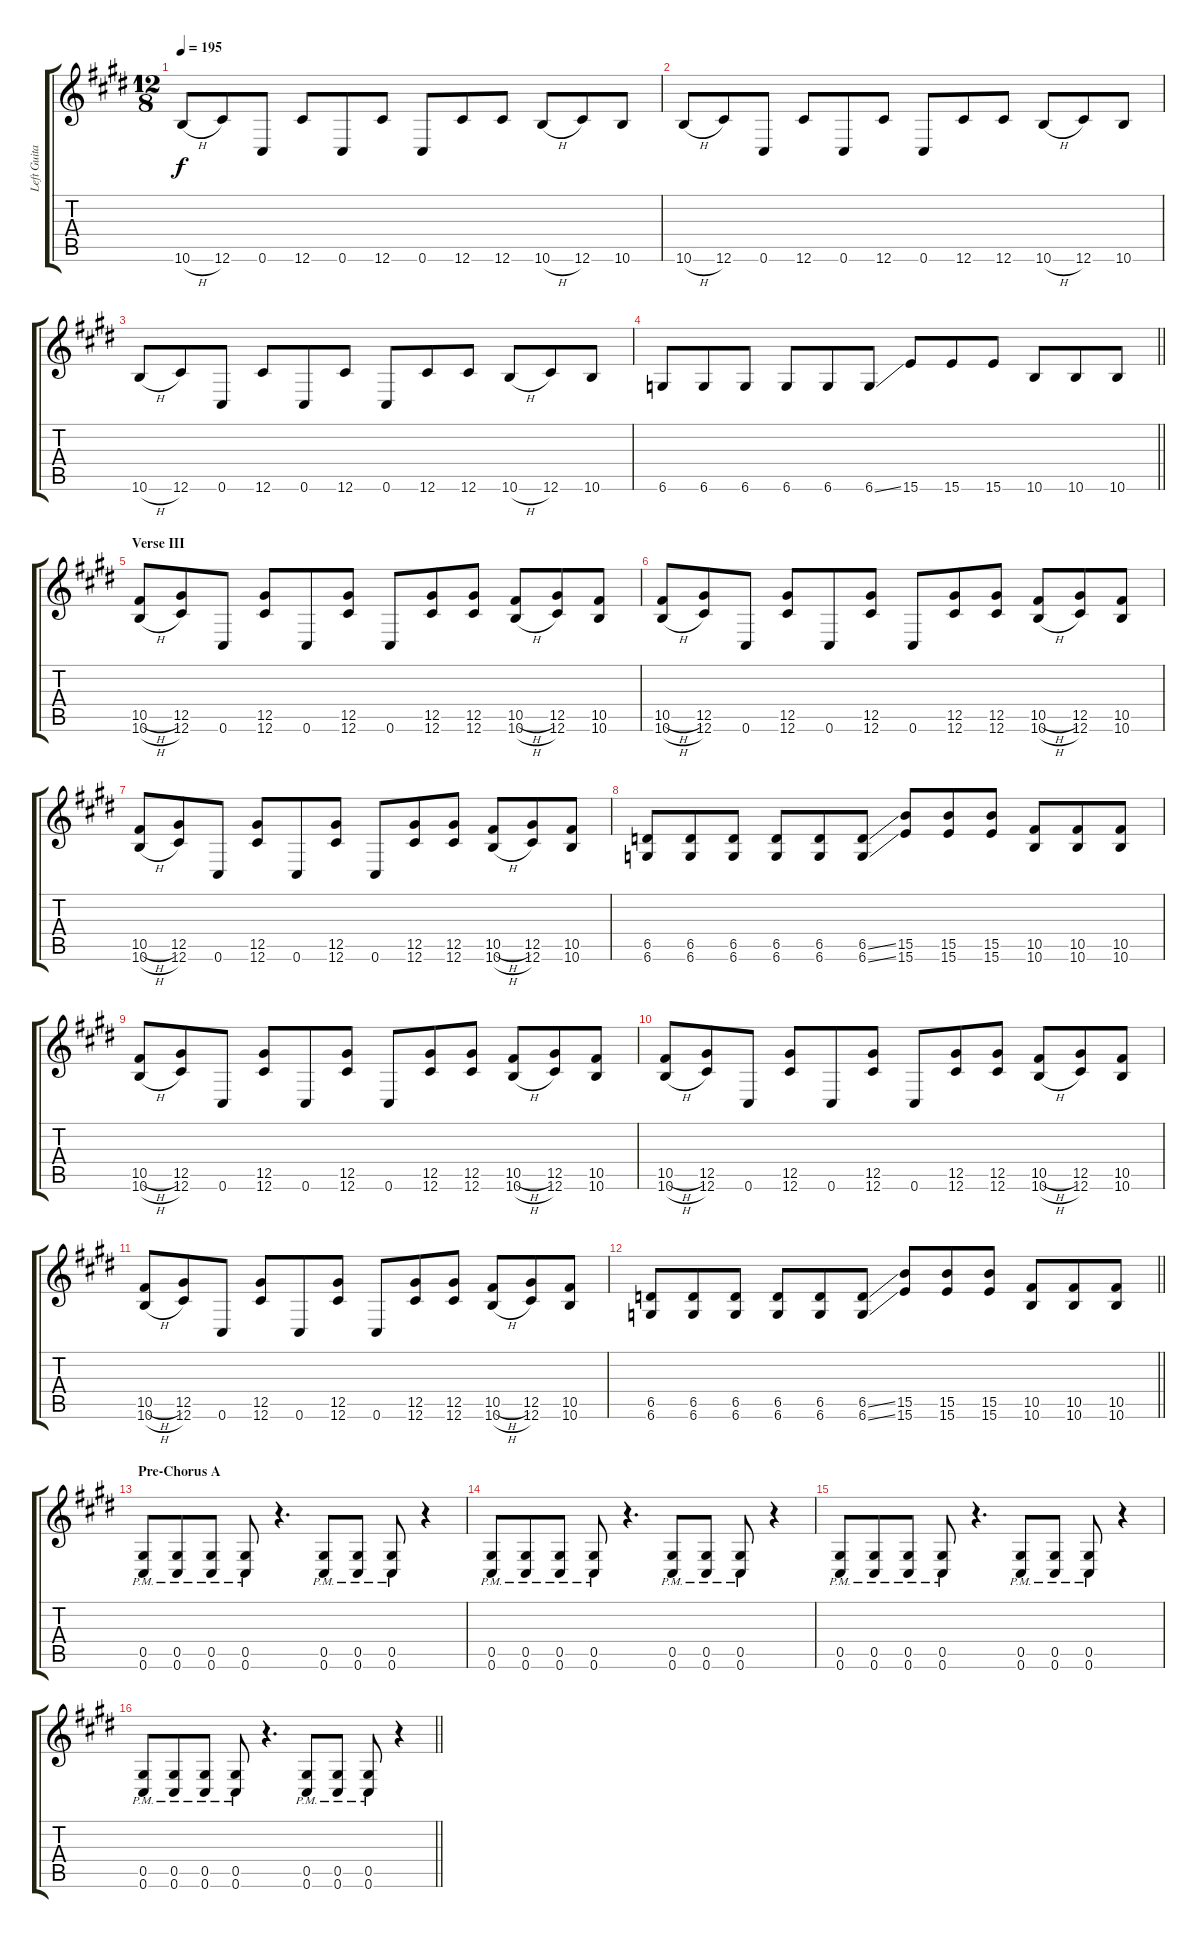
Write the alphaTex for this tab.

\track ("Left Guitar" "Left Guita") {instrument distortionguitar}
\staff {score tabs}
\tuning (Eb4 Bb3 Gb3 Db3 Ab2 Db2) {hide}
\ts (12 8)
\tempo 195
\clef g2
\ks e
10.6{h}.8{dy f} 12.6.8 0.6.8 12.6.8 0.6.8 12.6.8 0.6.8 12.6.8 12.6.8 10.6{h}.8 12.6.8 10.6.8 |
10.6{h}.8 12.6.8 0.6.8 12.6.8 0.6.8 12.6.8 0.6.8 12.6.8 12.6.8 10.6{h}.8 12.6.8 10.6.8 |
10.6{h}.8 12.6.8 0.6.8 12.6.8 0.6.8 12.6.8 0.6.8 12.6.8 12.6.8 10.6{h}.8 12.6.8 10.6.8 |
\barLineRight lightlight
6.6.8 6.6.8 6.6.8 6.6.8 6.6.8 6.6{ss}.8 15.6.8 15.6.8 15.6.8 10.6.8 10.6.8 10.6.8 |
\section ("" "Verse III")
(10.5{h} 10.6{h}).8 (12.5 12.6).8 0.6.8 (12.5 12.6).8 0.6.8 (12.5 12.6).8 0.6.8 (12.5 12.6).8 (12.5 12.6).8 (10.5{h} 10.6{h}).8 (12.5 12.6).8 (10.5 10.6).8 |
(10.5{h} 10.6{h}).8 (12.5 12.6).8 0.6.8 (12.5 12.6).8 0.6.8 (12.5 12.6).8 0.6.8 (12.5 12.6).8 (12.5 12.6).8 (10.5{h} 10.6{h}).8 (12.5 12.6).8 (10.5 10.6).8 |
(10.5{h} 10.6{h}).8 (12.5 12.6).8 0.6.8 (12.5 12.6).8 0.6.8 (12.5 12.6).8 0.6.8 (12.5 12.6).8 (12.5 12.6).8 (10.5{h} 10.6{h}).8 (12.5 12.6).8 (10.5 10.6).8 |
(6.5 6.6).8 (6.5 6.6).8 (6.5 6.6).8 (6.5 6.6).8 (6.5 6.6).8 (6.5{ss} 6.6{ss}).8 (15.5 15.6).8 (15.5 15.6).8 (15.5 15.6).8 (10.5 10.6).8 (10.5 10.6).8 (10.5 10.6).8 |
(10.5{h} 10.6{h}).8 (12.5 12.6).8 0.6.8 (12.5 12.6).8 0.6.8 (12.5 12.6).8 0.6.8 (12.5 12.6).8 (12.5 12.6).8 (10.5{h} 10.6{h}).8 (12.5 12.6).8 (10.5 10.6).8 |
(10.5{h} 10.6{h}).8 (12.5 12.6).8 0.6.8 (12.5 12.6).8 0.6.8 (12.5 12.6).8 0.6.8 (12.5 12.6).8 (12.5 12.6).8 (10.5{h} 10.6{h}).8 (12.5 12.6).8 (10.5 10.6).8 |
(10.5{h} 10.6{h}).8 (12.5 12.6).8 0.6.8 (12.5 12.6).8 0.6.8 (12.5 12.6).8 0.6.8 (12.5 12.6).8 (12.5 12.6).8 (10.5{h} 10.6{h}).8 (12.5 12.6).8 (10.5 10.6).8 |
\barLineRight lightlight
(6.5 6.6).8 (6.5 6.6).8 (6.5 6.6).8 (6.5 6.6).8 (6.5 6.6).8 (6.5{ss} 6.6{ss}).8 (15.5 15.6).8 (15.5 15.6).8 (15.5 15.6).8 (10.5 10.6).8 (10.5 10.6).8 (10.5 10.6).8 |
\section ("" "Pre-Chorus A")
(0.5{pm} 0.6{pm}).8 (0.5{pm} 0.6{pm}).8 (0.5{pm} 0.6{pm}).8 (0.5{pm} 0.6{pm}).8 r.4{d} (0.5{pm} 0.6{pm}).8 (0.5{pm} 0.6{pm}).8 (0.5{pm} 0.6{pm}).8 r.4 |
(0.5{pm} 0.6{pm}).8 (0.5{pm} 0.6{pm}).8 (0.5{pm} 0.6{pm}).8 (0.5{pm} 0.6{pm}).8 r.4{d} (0.5{pm} 0.6{pm}).8 (0.5{pm} 0.6{pm}).8 (0.5{pm} 0.6{pm}).8 r.4 |
(0.5{pm} 0.6{pm}).8 (0.5{pm} 0.6{pm}).8 (0.5{pm} 0.6{pm}).8 (0.5{pm} 0.6{pm}).8 r.4{d} (0.5{pm} 0.6{pm}).8 (0.5{pm} 0.6{pm}).8 (0.5{pm} 0.6{pm}).8 r.4 |
\barLineRight lightlight
(0.5{pm} 0.6{pm}).8 (0.5{pm} 0.6{pm}).8 (0.5{pm} 0.6{pm}).8 (0.5{pm} 0.6{pm}).8 r.4{d} (0.5{pm} 0.6{pm}).8 (0.5{pm} 0.6{pm}).8 (0.5{pm} 0.6{pm}).8 r.4
